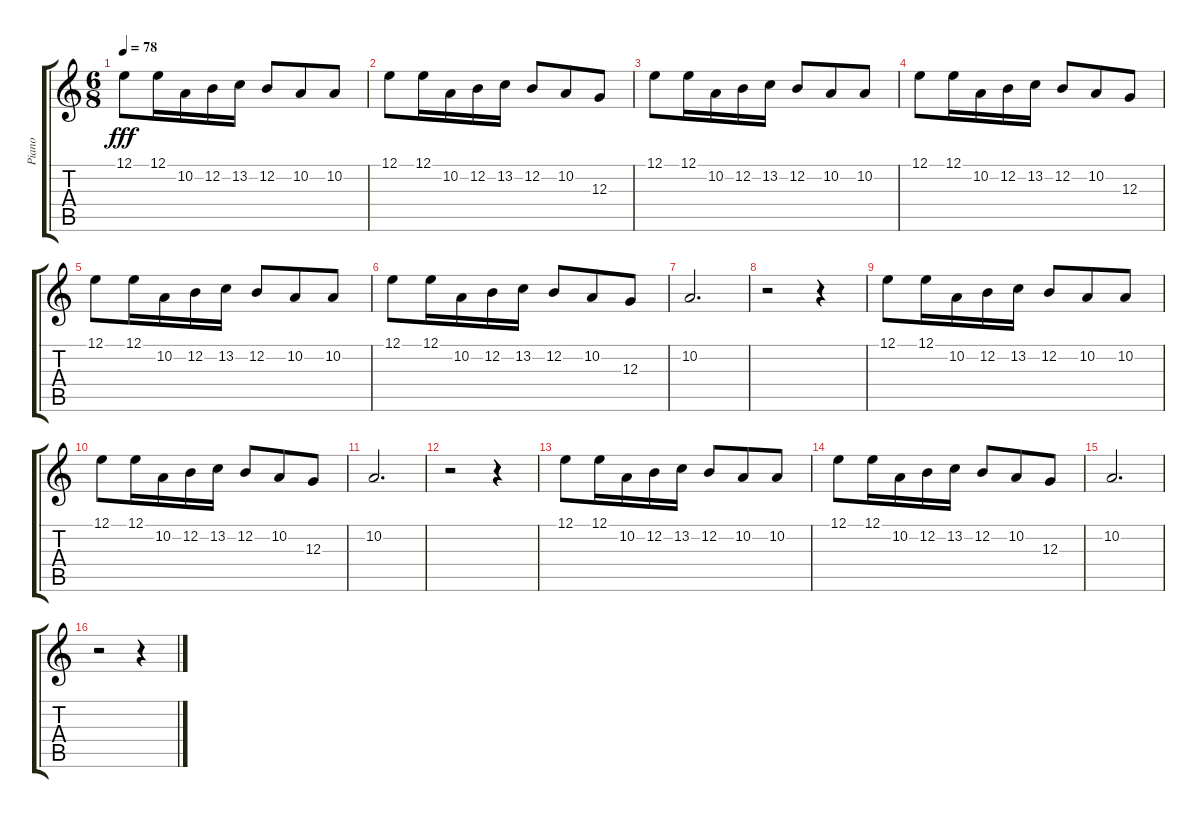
\track ("Piano" "Piano") {instrument acousticgrandpiano}
\staff {score tabs}
\tuning (E4 B3 G3 D3 A2 E2) {hide}
\ts (6 8)
\tempo 78
\clef g2
\ks c
12.1.8{dy fff} 12.1.16 10.2.16 12.2.16 13.2.16 12.2.8 10.2.8 10.2.8 |
12.1.8 12.1.16 10.2.16 12.2.16 13.2.16 12.2.8 10.2.8 12.3.8 |
12.1.8 12.1.16 10.2.16 12.2.16 13.2.16 12.2.8 10.2.8 10.2.8 |
12.1.8 12.1.16 10.2.16 12.2.16 13.2.16 12.2.8 10.2.8 12.3.8 |
12.1.8 12.1.16 10.2.16 12.2.16 13.2.16 12.2.8 10.2.8 10.2.8 |
12.1.8 12.1.16 10.2.16 12.2.16 13.2.16 12.2.8 10.2.8 12.3.8 |
10.2.2{d} |
r.2 r.4 |
12.1.8 12.1.16 10.2.16 12.2.16 13.2.16 12.2.8 10.2.8 10.2.8 |
12.1.8 12.1.16 10.2.16 12.2.16 13.2.16 12.2.8 10.2.8 12.3.8 |
10.2.2{d} |
r.2 r.4 |
12.1.8 12.1.16 10.2.16 12.2.16 13.2.16 12.2.8 10.2.8 10.2.8 |
12.1.8 12.1.16 10.2.16 12.2.16 13.2.16 12.2.8 10.2.8 12.3.8 |
10.2.2{d} |
r.2 r.4
